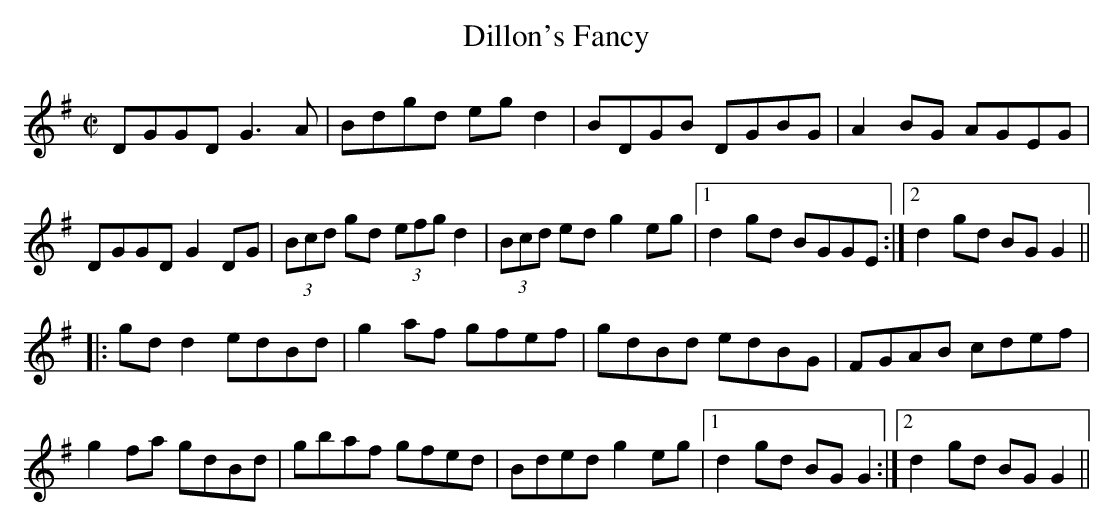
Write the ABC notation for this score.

X:1
T:Dillon's Fancy
M:C|
K:G
DGGD G3A|Bdgd egd2|BDGB DGBG|A2BG AGEG|
DGGD G2DG|(3Bcd gd (3efg d2|(3Bcd ed g2eg|1 d2gd BGGE:|2 d2gd BGG2||
|:gdd2 edBd|g2af gfef|gdBd edBG|FGAB cdef|
g2fa gdBd|gbaf gfed|Bded g2eg|1 d2gd BGG2:|2 d2gd BGG2||
